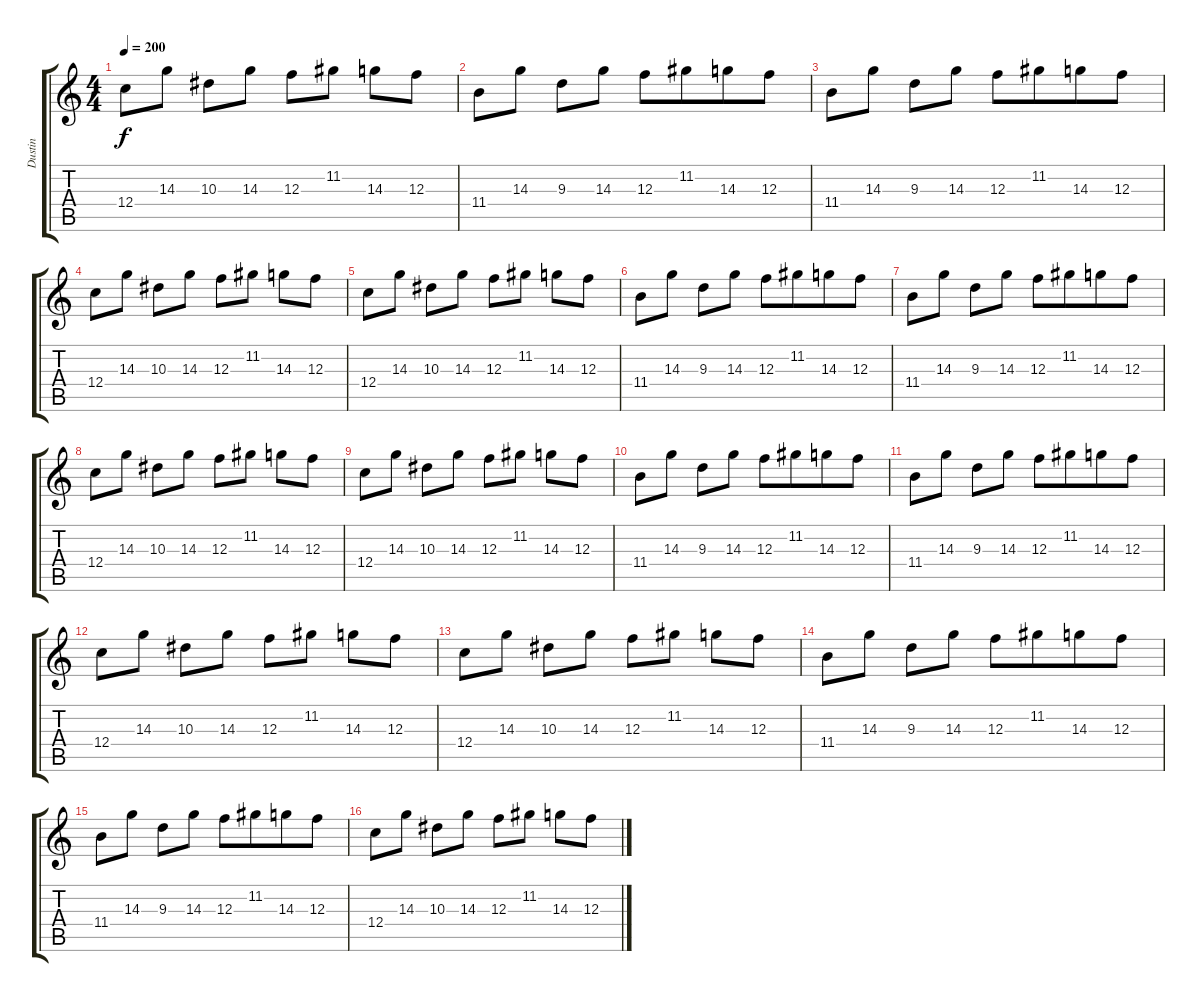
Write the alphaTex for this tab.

\track ("Dustin" "Dustin") {instrument overdrivenguitar}
\staff {score tabs}
\tuning (D4 A3 F3 C3 G2 C2) {hide}
\ts (4 4)
\tempo 200
\clef g2
\ks c
12.4.8{dy f} 14.3.8 10.3.8 14.3.8 12.3.8{beam merge} 11.2.8 14.3.8 12.3.8 |
11.4.8 14.3.8 9.3.8 14.3.8 12.3.8 11.2.8{beam merge} 14.3.8{beam merge} 12.3.8 |
11.4.8 14.3.8 9.3.8 14.3.8 12.3.8 11.2.8{beam merge} 14.3.8{beam merge} 12.3.8 |
12.4.8 14.3.8 10.3.8 14.3.8 12.3.8{beam merge} 11.2.8 14.3.8 12.3.8 |
12.4.8 14.3.8 10.3.8 14.3.8 12.3.8{beam merge} 11.2.8 14.3.8 12.3.8 |
11.4.8 14.3.8 9.3.8 14.3.8 12.3.8 11.2.8{beam merge} 14.3.8{beam merge} 12.3.8 |
11.4.8 14.3.8 9.3.8 14.3.8 12.3.8 11.2.8{beam merge} 14.3.8{beam merge} 12.3.8 |
12.4.8 14.3.8 10.3.8 14.3.8 12.3.8{beam merge} 11.2.8 14.3.8 12.3.8 |
12.4.8 14.3.8 10.3.8 14.3.8 12.3.8{beam merge} 11.2.8 14.3.8 12.3.8 |
11.4.8 14.3.8 9.3.8 14.3.8 12.3.8 11.2.8{beam merge} 14.3.8{beam merge} 12.3.8 |
11.4.8 14.3.8 9.3.8 14.3.8 12.3.8 11.2.8{beam merge} 14.3.8{beam merge} 12.3.8 |
12.4.8 14.3.8 10.3.8 14.3.8 12.3.8{beam merge} 11.2.8 14.3.8 12.3.8 |
12.4.8 14.3.8 10.3.8 14.3.8 12.3.8{beam merge} 11.2.8 14.3.8 12.3.8 |
11.4.8 14.3.8 9.3.8 14.3.8 12.3.8 11.2.8{beam merge} 14.3.8{beam merge} 12.3.8 |
11.4.8 14.3.8 9.3.8 14.3.8 12.3.8 11.2.8{beam merge} 14.3.8{beam merge} 12.3.8 |
12.4.8 14.3.8 10.3.8 14.3.8 12.3.8{beam merge} 11.2.8 14.3.8 12.3.8
